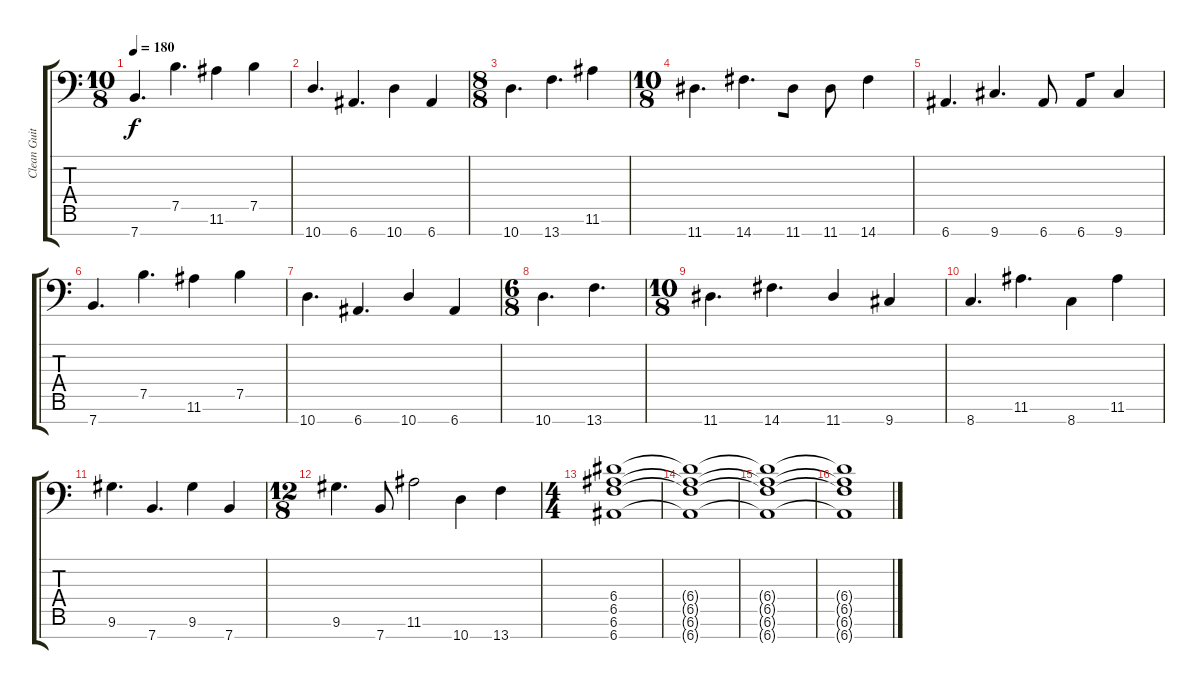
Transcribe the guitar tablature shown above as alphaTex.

\track ("Clean Guitar 2" "Clean Guit") {instrument electricguitarjazz}
\staff {score tabs}
\tuning (B3 G3 D3 A2 E2 B1 E1) {hide}
\ts (10 8)
\tempo 180
\clef f4
\ks c
7.7.4{d dy f} 7.5.4{d} 11.6.4 7.5.4 |
10.7.4{d beam merge} 6.7.4{d} 10.7.4 6.7.4 |
\ts (8 8)
10.7.4{d} 13.7.4{d beam merge} 11.6.4 |
\ts (10 8)
11.7.4{d} 14.7.4{d beam merge} 11.7.8 11.7.8 14.7.4 |
6.7.4{d} 9.7.4{d} 6.7.8 6.7.8{beam merge} 9.7.4 |
7.7.4{d} 7.5.4{d} 11.6.4 7.5.4 |
10.7.4{d} 6.7.4{d} 10.7.4{beam merge} 6.7.4 |
\ts (6 8)
10.7.4{d} 13.7.4{d} |
\ts (10 8)
11.7.4{d} 14.7.4{d} 11.7.4{beam merge} 9.7.4 |
8.7.4{d} 11.6.4{d} 8.7.4{beam merge} 11.6.4 |
9.6.4{d} 7.7.4{d} 9.6.4 7.7.4 |
\ts (12 8)
9.6.4{d} 7.7.8 11.6.2{beam merge} 10.7.4 13.7.4 |
\ts (4 4)
(6.4 6.5 6.6 6.7).1 |
(6.4{t} 6.5{t} 6.6{t} 6.7{t}).1 |
(6.4{t} 6.5{t} 6.6{t} 6.7{t}).1 |
(6.4{t} 6.5{t} 6.6{t} 6.7{t}).1
